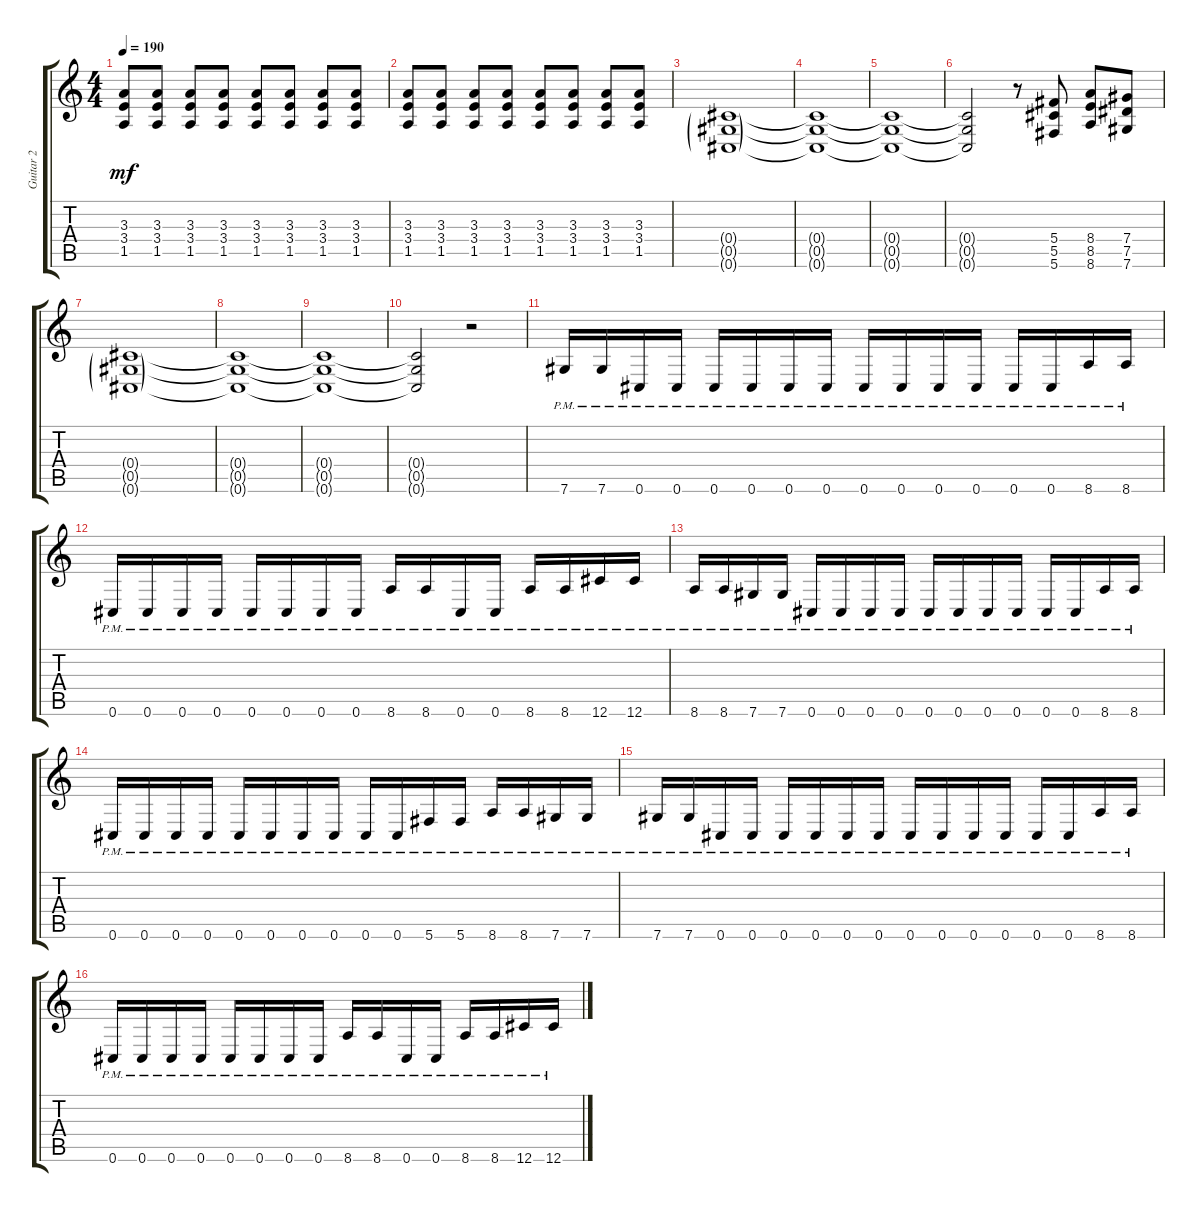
\track ("Guitar 2" "Guitar 2") {instrument acousticguitarsteel}
\staff {score tabs}
\tuning (Eb4 Bb3 Gb3 Db3 Ab2 Db2) {hide}
\ts (4 4)
\tempo 190
\clef g2
\ks c
(3.3 3.4 1.5).8{dy mf} (3.3 3.4 1.5).8 (3.3 3.4 1.5).8 (3.3 3.4 1.5).8 (3.3 3.4 1.5).8 (3.3 3.4 1.5).8 (3.3 3.4 1.5).8 (3.3 3.4 1.5).8 |
(3.3 3.4 1.5).8 (3.3 3.4 1.5).8 (3.3 3.4 1.5).8 (3.3 3.4 1.5).8 (3.3 3.4 1.5).8 (3.3 3.4 1.5).8 (3.3 3.4 1.5).8 (3.3 3.4 1.5).8 |
(0.4{g} 0.5{g} 0.6{g}).1 |
(0.4{t} 0.5{t} 0.6{t}).1 |
(0.4{t} 0.5{t} 0.6{t}).1 |
(0.4{t} 0.5{t} 0.6{t}).2 r.8 (5.4 5.5 5.6).8 (8.4 8.5 8.6).8 (7.4 7.5 7.6).8 |
(0.4{g} 0.5{g} 0.6{g}).1 |
(0.4{t} 0.5{t} 0.6{t}).1 |
(0.4{t} 0.5{t} 0.6{t}).1 |
(0.4{t} 0.5{t} 0.6{t}).2 r.2 |
7.6{pm}.16 7.6{pm}.16 0.6{pm}.16 0.6{pm}.16 0.6{pm}.16 0.6{pm}.16 0.6{pm}.16 0.6{pm}.16 0.6{pm}.16 0.6{pm}.16 0.6{pm}.16 0.6{pm}.16 0.6{pm}.16 0.6{pm}.16 8.6{pm}.16 8.6{pm}.16 |
0.6{pm}.16 0.6{pm}.16 0.6{pm}.16 0.6{pm}.16 0.6{pm}.16 0.6{pm}.16 0.6{pm}.16 0.6{pm}.16 8.6{pm}.16 8.6{pm}.16 0.6{pm}.16 0.6{pm}.16 8.6{pm}.16 8.6{pm}.16 12.6{pm}.16 12.6{pm}.16 |
8.6{pm}.16 8.6{pm}.16 7.6{pm}.16 7.6{pm}.16 0.6{pm}.16 0.6{pm}.16 0.6{pm}.16 0.6{pm}.16 0.6{pm}.16 0.6{pm}.16 0.6{pm}.16 0.6{pm}.16 0.6{pm}.16 0.6{pm}.16 8.6{pm}.16 8.6{pm}.16 |
0.6{pm}.16 0.6{pm}.16 0.6{pm}.16 0.6{pm}.16 0.6{pm}.16 0.6{pm}.16 0.6{pm}.16 0.6{pm}.16 0.6{pm}.16 0.6{pm}.16 5.6{pm}.16 5.6{pm}.16 8.6{pm}.16 8.6{pm}.16 7.6{pm}.16 7.6{pm}.16 |
7.6{pm}.16 7.6{pm}.16 0.6{pm}.16 0.6{pm}.16 0.6{pm}.16 0.6{pm}.16 0.6{pm}.16 0.6{pm}.16 0.6{pm}.16 0.6{pm}.16 0.6{pm}.16 0.6{pm}.16 0.6{pm}.16 0.6{pm}.16 8.6{pm}.16 8.6{pm}.16 |
0.6{pm}.16 0.6{pm}.16 0.6{pm}.16 0.6{pm}.16 0.6{pm}.16 0.6{pm}.16 0.6{pm}.16 0.6{pm}.16 8.6{pm}.16 8.6{pm}.16 0.6{pm}.16 0.6{pm}.16 8.6{pm}.16 8.6{pm}.16 12.6{pm}.16 12.6{pm}.16
